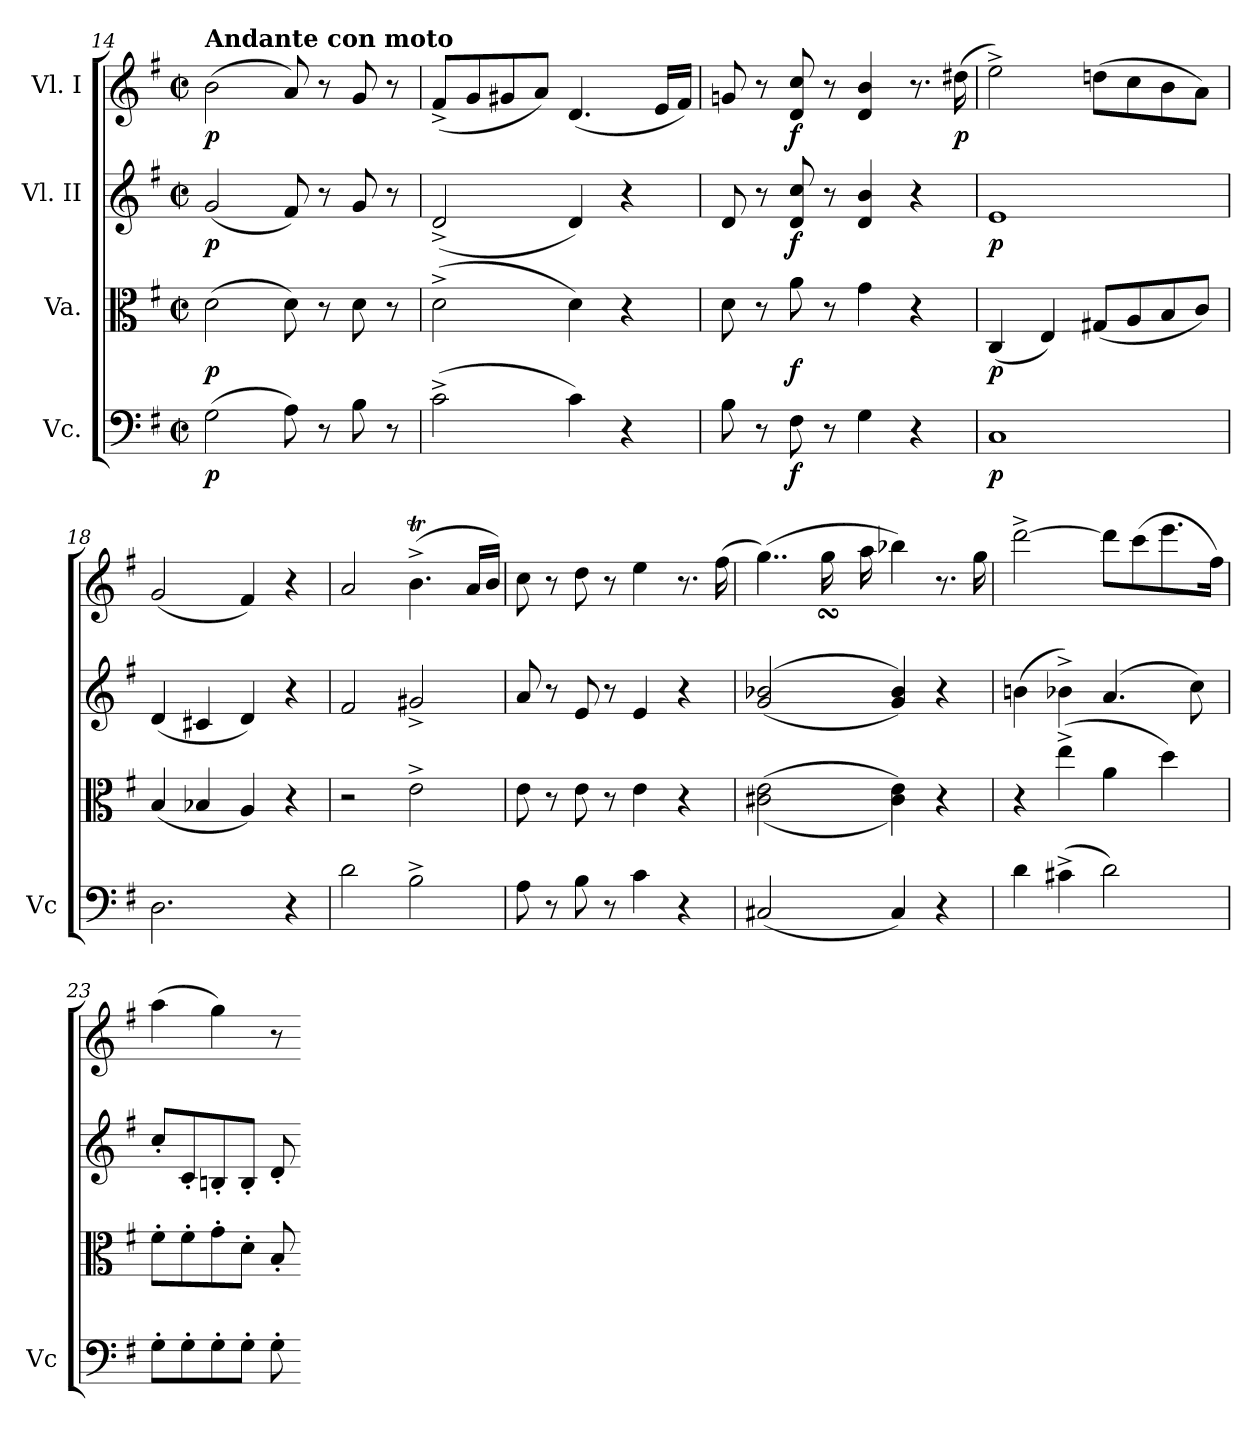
**kern	**dynam	**kern	**dynam	**kern	**dynam	**kern	**dynam
*part4	*part4	*part3	*part3	*part2	*part2	*part1	*part1
*staff4	*staff4	*staff3	*staff3	*staff2	*staff2	*staff1	*staff1
*I"Vc.	*	*I"Va.	*	*I"Vl. II	*	*I"Vl. I	*
*I'Vc	*	*	*	*	*	*	*
*clefF4	*	*clefC3	*	*clefG2	*	*clefG2	*
*k[f#]	*	*k[f#]	*	*k[f#]	*	*k[f#]	*
*G:	*	*G:	*	*G:	*	*G:	*
*M2/2	*	*M2/2	*	*M2/2	*	*M2/2	*
*met(c|)	*	*met(c|)	*	*met(c|)	*	*met(c|)	*
=14	=14	=14	=14	=14	=14	=14	=14
!	!	!	!	!	!	!LO:TX:a:B:t=Andante con moto	!
!	!LO:DY:b	!	!LO:DY:b	!	!LO:DY:b	!	!LO:DY:b
(>2G\	p	(>2d\	p	(<2g/	p	(>2b\	p
8A\)	.	8d\)	.	8f#/)	.	8a/)	.
8r	.	8r	.	8r	.	8r	.
8B\	.	8d\	.	8g/	.	8g/	.
8r	.	8r	.	8r	.	8r	.
=15	=15	=15	=15	=15	=15	=15	=15
(>2c^\	.	(>2d^\	.	(<2d^>/	.	(<8f#^/L	.
.	.	.	.	.	.	8g/	.
.	.	.	.	.	.	8g#X/	.
.	.	.	.	.	.	8a/J)	.
4c\)	.	4d\)	.	4d/)	.	(<4.d/	.
4r	.	4r	.	4r	.	.	.
.	.	.	.	.	.	16e/LL	.
.	.	.	.	.	.	16f#/JJ)	.
=16	=16	=16	=16	=16	=16	=16	=16
8B\	.	8d\	.	8d/	.	8gn/	.
8r	.	8r	.	8r	.	8r	.
!	!LO:DY:b	!	!LO:DY:b	!	!LO:DY:b	!	!LO:DY:b
8F#\	f	8a\	f	8d/ 8cc/	f	8d/ 8cc/	f
8r	.	8r	.	8r	.	8r	.
4G\	.	4g\	.	4d/ 4b/	.	4d/ 4b/	.
4r	.	4r	.	4r	.	8.r	.
!	!	!	!	!	!	!	!LO:DY:b
.	.	.	.	.	.	(>16dd#X\	p
=17	=17	=17	=17	=17	=17	=17	=17
!	!LO:DY:b	!	!LO:DY:b	!	!LO:DY:b	!	!
1C	p	(<4C/	p	1e	p	2ee^\)	.
.	.	4E/)	.	.	.	.	.
.	.	(<8G#X/L	.	.	.	(>8ddn\L	.
.	.	8A/	.	.	.	8cc\	.
.	.	8B/	.	.	.	8b\	.
.	.	8c/J)	.	.	.	8a\J)	.
=18	=18	=18	=18	=18	=18	=18	=18
2.D\	.	(<4B/	.	(<4d/	.	(<2g/	.
.	.	4B-X/	.	4c#X/	.	.	.
.	.	4A/)	.	4d/)	.	4f#/)	.
4r	.	4r	.	4r	.	4r	.
!!LO:LB:g=z
=19	=19	=19	=19	=19	=19	=19	=19
2d\	.	2r	.	2f#/	.	2a/	.
2B^\	.	2e^\	.	2g#X^>/	.	(>4.bt^\	.
.	.	.	.	.	.	16a/LL	.
.	.	.	.	.	.	16b/JJ)	.
=20	=20	=20	=20	=20	=20	=20	=20
8A\	.	8e\	.	8a/	.	8cc\	.
8r	.	8r	.	8r	.	8r	.
8B\	.	8e\	.	8e/	.	8dd\	.
8r	.	8r	.	8r	.	8r	.
4c\	.	4e\	.	4e/	.	4ee\	.
4r	.	4r	.	4r	.	8.r	.
.	.	.	.	.	.	(>16ff#\	.
=21	=21	=21	=21	=21	=21	=21	=21
*	*	*	*	*	*	*^	*
(<2C#X/	.	(>(>2c#X\ 2e\	.	(<(<2g/ 2b-X/	.	(>4..gg\)	4ryy	.
.	.	.	.	.	.	.	16ryy	.
.	.	.	.	.	.	.	16ggsSSs\	.
.	.	.	.	.	.	.	8ryy	.
.	.	.	.	.	.	16aa\	.	.
4C#/)	.	4c#\ 4e\))	.	4g/ 4b-/))	.	4bb-X\)	2ryy	.
4r	.	4r	.	4r	.	8.r	.	.
.	.	.	.	.	.	16gg\	.	.
*	*	*	*	*	*	*v	*v	*
=22	=22	=22	=22	=22	=22	=22	=22
4d\	.	4r	.	(>4bn\	.	[2ddd^\	.
(>4c#X^\	.	(>4ee^\	.	4b-X^\)	.	.	.
2d\)	.	4a\	.	(>4.a/	.	8ddd\L]	.
.	.	.	.	.	.	(>8ccc\	.
.	.	4dd\)	.	.	.	8.eee\	.
.	.	.	.	8cc\)	.	.	.
.	.	.	.	.	.	16ff#\Jk)	.
=23	=23	=23	=23	=23	=23	=23	=23
8G'\L	.	8f#'\L	.	8cc'/L	.	(>4aa\	.
8G'\	.	8f#'\	.	8c'/	.	.	.
8G'\	.	8g'\	.	8Bn'/	.	4gg\)	.
8G'\J	.	8d'\J	.	8B'/J	.	.	.
8G'\	.	8B'/	.	8d'/	.	8r	.
=-	=-	=-	=-	=-	=-	=-	=-
*-	*-	*-	*-	*-	*-	*-	*-
